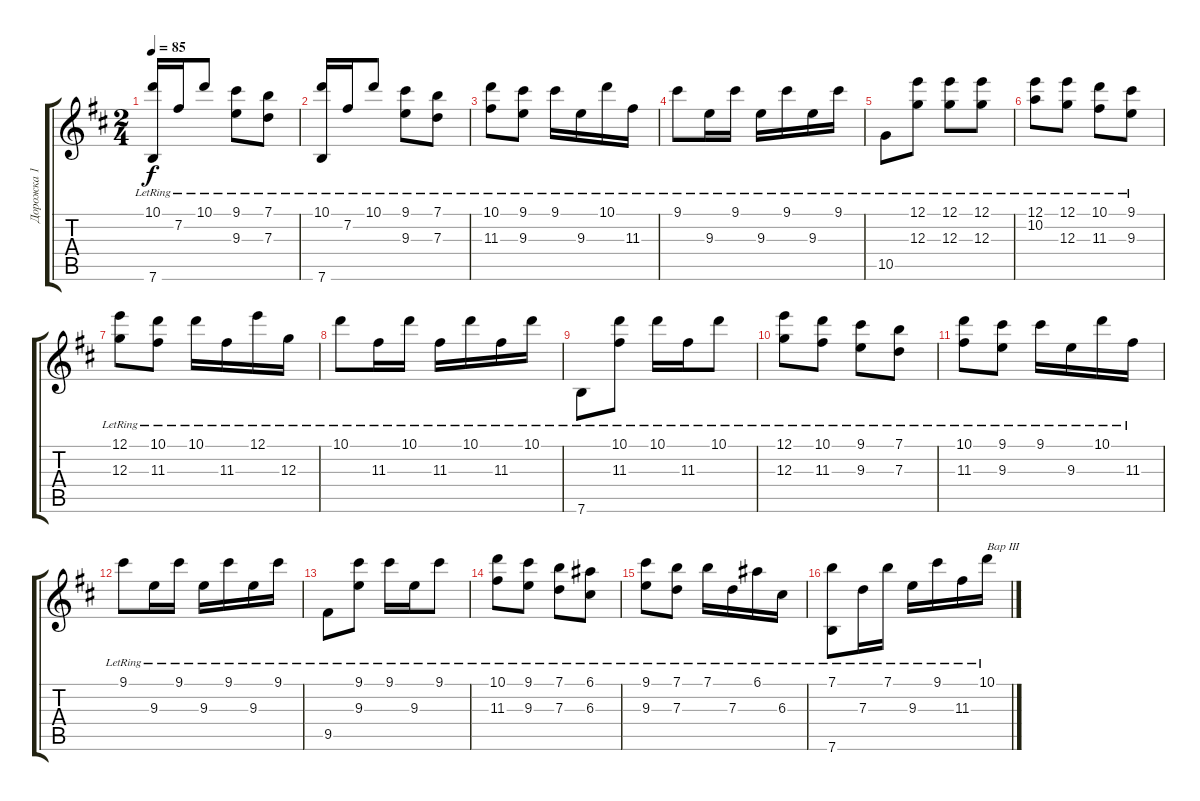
\track ("Дорожка 1" "Дорожка 1") {instrument acousticguitarsteel}
\staff {score tabs}
\tuning (E4 B3 G3 D3 A2 E2) {hide}
\ts (2 4)
\tempo 85
\clef g2
\ks bminor
(10.1{lr} 7.6{lr}).16{dy f beam Up} 7.2{lr}.16{beam Up} 10.1{lr}.8{beam Up} (9.1{lr} 9.3{lr}).8 (7.1{lr} 7.3{lr}).8 |
(10.1{lr} 7.6{lr}).16{beam Up} 7.2{lr}.16{beam Up} 10.1{lr}.8{beam Up} (9.1{lr} 9.3{lr}).8 (7.1{lr} 7.3{lr}).8 |
(10.1{lr} 11.3{lr}).8 (9.1{lr} 9.3{lr}).8 9.1{lr}.16 9.3{lr}.16 10.1{lr}.16 11.3{lr}.16 |
9.1{lr}.8 9.3{lr}.16 9.1{lr}.16 9.3{lr}.16 9.1{lr}.16 9.3{lr}.16 9.1{lr}.16 |
10.5{lr}.8 (12.1{lr} 12.3{lr}).8 (12.1{lr} 12.3{lr}).8 (12.1{lr} 12.3{lr}).8 |
(12.1{lr} 10.2{lr}).8 (12.1{lr} 12.3{lr}).8 (10.1{lr} 11.3{lr}).8 (9.1{lr} 9.3{lr}).8 |
(12.1{lr} 12.3{lr}).8 (10.1{lr} 11.3{lr}).8 10.1{lr}.16 11.3{lr}.16 12.1{lr}.16 12.3{lr}.16 |
10.1{lr}.8 11.3{lr}.16 10.1{lr}.16 11.3{lr}.16 10.1{lr}.16 11.3{lr}.16 10.1{lr}.16 |
7.6{lr}.8 (10.1{lr} 11.3{lr}).8 10.1{lr}.16 11.3{lr}.16 10.1{lr}.8 |
(12.1{lr} 12.3{lr}).8 (10.1{lr} 11.3{lr}).8 (9.1{lr} 9.3{lr}).8 (7.1{lr} 7.3{lr}).8 |
(10.1{lr} 11.3{lr}).8 (9.1{lr} 9.3{lr}).8 9.1{lr}.16 9.3{lr}.16 10.1{lr}.16 11.3{lr}.16 |
9.1{lr}.8 9.3{lr}.16 9.1{lr}.16 9.3{lr}.16 9.1{lr}.16 9.3{lr}.16 9.1{lr}.16 |
9.5{lr}.8 (9.1{lr} 9.3{lr}).8 9.1{lr}.16 9.3{lr}.16 9.1{lr}.8 |
(10.1{lr} 11.3{lr}).8 (9.1{lr} 9.3{lr}).8 (7.1{lr} 7.3{lr}).8 (6.1{lr} 6.3{lr}).8 |
(9.1{lr} 9.3{lr}).8 (7.1{lr} 7.3{lr}).8 7.1{lr}.16 7.3{lr}.16 6.1{lr}.16 6.3{lr}.16 |
(7.1{lr} 7.6{lr}).8 7.3{lr}.16 7.1{lr}.16 9.3{lr}.16 9.1{lr}.16 11.3{lr}.16 10.1{lr}.16{txt "Вар III"}
